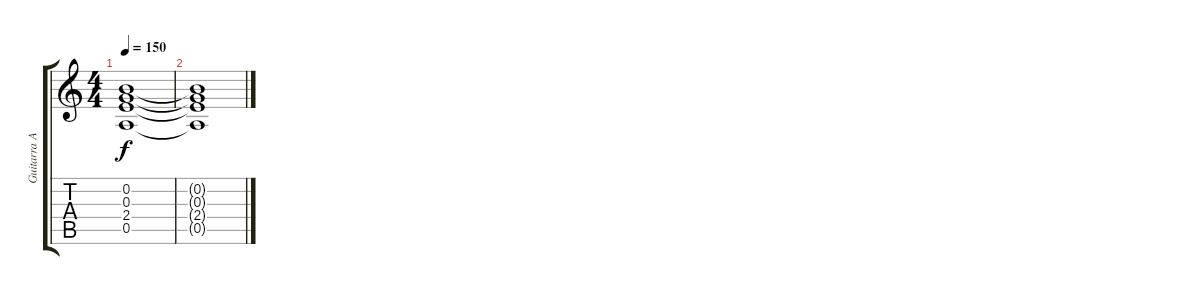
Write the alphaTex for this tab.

\track ("Guitarra Acustica" "Guitarra A") {instrument acousticguitarnylon}
\staff {score tabs}
\tuning (E4 B3 G3 D3 A2 E2) {hide}
\ts (4 4)
\tempo 150
\clef g2
\ks c
(0.2 0.3 2.4 0.5).1{dy f} |
(0.2{t} 0.3{t} 2.4{t} 0.5{t}).1
